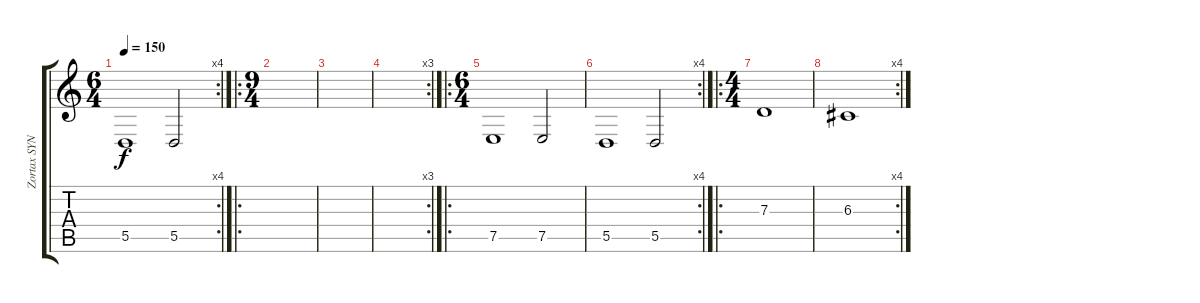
\track ("Zortax SYNTH" "Zortax SYN") {instrument lead6voice}
\staff {score tabs}
\tuning (E4 B3 G3 D3 A2 E2) {hide}
\rc 4
\ts (6 4)
\tempo 150
\clef g2
\ks c
5.5.1{dy f} 5.5.2 |
\ro
\ts (9 4)
|
|
\rc 3
|
\ro
\ts (6 4)
7.5.1 7.5.2 |
\rc 4
5.5.1 5.5.2 |
\ro
\ts (4 4)
7.3.1 |
\rc 4
6.3.1{volume 0}
